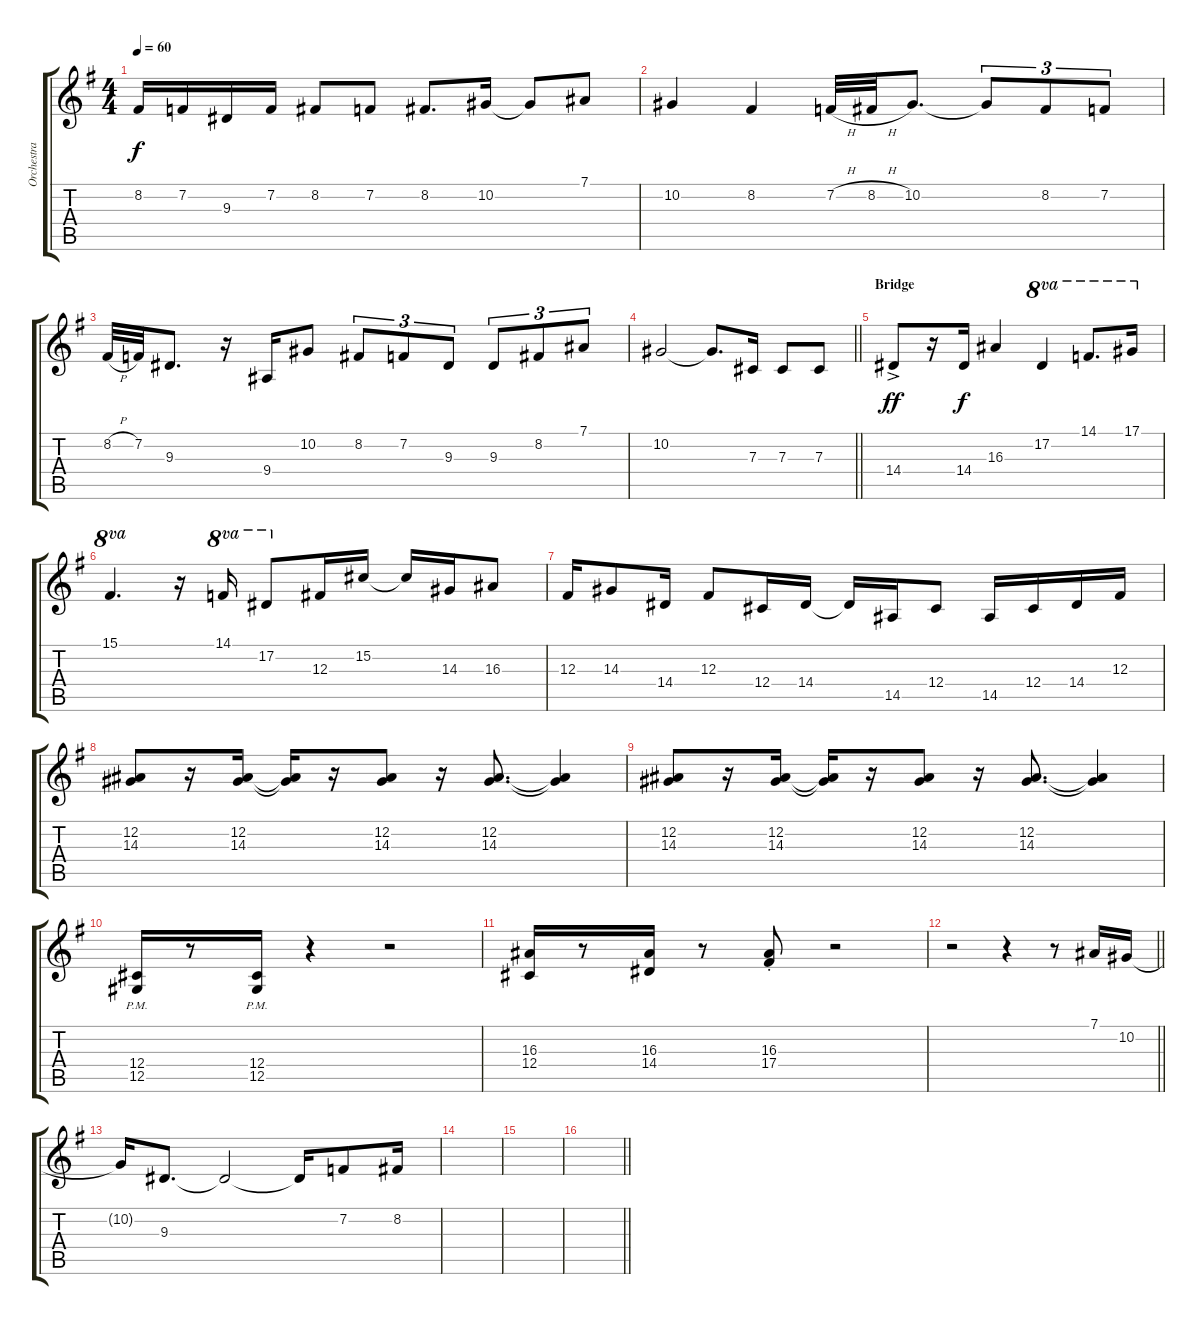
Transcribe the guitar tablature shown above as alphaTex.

\track ("Orchestra " "Orchestra ") {instrument synthstrings2}
\staff {score tabs}
\tuning (Eb4 Bb3 Gb3 Db3 Ab2 Eb2) {hide}
\ts (4 4)
\tempo 60
\clef g2
\ks g
8.2.16{dy f} 7.2.16 9.3.16 7.2.16 8.2.8 7.2.8 8.2.8{d} 10.2.16 10.2{t}.8 7.1.8 |
10.2.4 8.2.4 7.2{h}.32 8.2{h}.32 10.2.8{d} 10.2{t}.8{tu (3 2)} 8.2.8{tu (3 2)} 7.2.8{tu (3 2)} |
8.2{h}.32 7.2.32 9.3.8{d} r.16 9.4.16 10.2.8 8.2.8{tu (3 2)} 7.2.8{tu (3 2)} 9.3.8{tu (3 2)} 9.3.8{tu (3 2)} 8.2.8{tu (3 2)} 7.1.8{tu (3 2)} |
\barLineRight lightlight
10.2.2 10.2{t}.8{d} 7.3.16 7.3.8 7.3.8 |
\section ("" "Bridge")
14.4{ac}.8{dy ff} r.16 14.4.16{dy f} 16.3.4 17.2.4{ot 8va} 14.1.8{d ot 8va} 17.1.16{ot 8va} |
15.1.4{d ot 8va} r.16 14.1.16{ot 8va} 17.2.8{ot 8va} 12.3.16 15.2.16 15.2{t}.16 14.3.16 16.3.8 |
12.3.16 14.3.8 14.4.16 12.3.8 12.4.16 14.4.16 14.4{t}.16 14.5.16 12.4.8 14.5.16 12.4.16 14.4.16 12.3.16 |
(12.2 14.3).8 r.16 (12.2 14.3).16 (12.2{t} 14.3{t}).16 r.16 (12.2 14.3).8 r.16 (12.2 14.3).8{d} (12.2{t} 14.3{t}).4 |
(12.2 14.3).8 r.16 (12.2 14.3).16 (12.2{t} 14.3{t}).16 r.16 (12.2 14.3).8 r.16 (12.2 14.3).8{d} (12.2{t} 14.3{t}).4 |
(12.4{pm} 12.5{pm}).16 r.8 (12.4{pm} 12.5{pm}).16 r.4 r.2 |
(16.3 12.4).16 r.8 (16.3 14.4).16 r.8 (16.3{st} 17.4{st}).8 r.2 |
\barLineRight lightlight
r.2 r.4 r.8 7.1.16 10.2.16 |
\section ("" "")
10.2{t}.16 9.3.8{d} 9.3{t}.2 9.3{t}.16 7.2.8 8.2.16 |
|
|
\barLineRight lightlight
